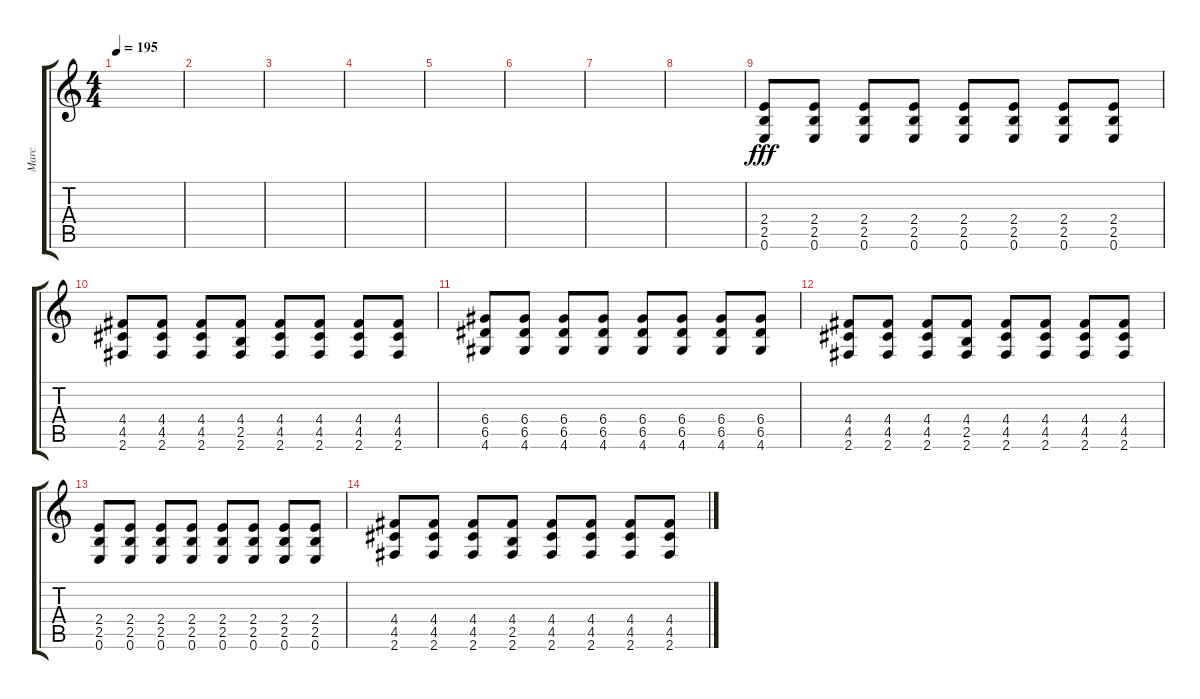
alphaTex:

\track ("Marc" "Marc") {instrument distortionguitar}
\staff {score tabs}
\tuning (E4 B3 G3 D3 A2 E2) {hide}
\ts (4 4)
\tempo 195
\clef g2
\ks c
|
|
|
|
|
|
|
|
(2.4 2.5 0.6).8{dy fff} (2.4 2.5 0.6).8 (2.4 2.5 0.6).8 (2.4 2.5 0.6).8 (2.4 2.5 0.6).8 (2.4 2.5 0.6).8 (2.4 2.5 0.6).8 (2.4 2.5 0.6).8 |
(4.4 4.5 2.6).8 (4.4 4.5 2.6).8 (4.4 4.5 2.6).8 (4.4 2.5 2.6).8 (4.4 4.5 2.6).8 (4.4 4.5 2.6).8 (4.4 4.5 2.6).8 (4.4 4.5 2.6).8 |
(6.4 6.5 4.6).8 (6.4 6.5 4.6).8 (6.4 6.5 4.6).8 (6.4 6.5 4.6).8 (6.4 6.5 4.6).8 (6.4 6.5 4.6).8 (6.4 6.5 4.6).8 (6.4 6.5 4.6).8 |
(4.4 4.5 2.6).8 (4.4 4.5 2.6).8 (4.4 4.5 2.6).8 (4.4 2.5 2.6).8 (4.4 4.5 2.6).8 (4.4 4.5 2.6).8 (4.4 4.5 2.6).8 (4.4 4.5 2.6).8 |
(2.4 2.5 0.6).8 (2.4 2.5 0.6).8 (2.4 2.5 0.6).8 (2.4 2.5 0.6).8 (2.4 2.5 0.6).8 (2.4 2.5 0.6).8 (2.4 2.5 0.6).8 (2.4 2.5 0.6).8 |
(4.4 4.5 2.6).8 (4.4 4.5 2.6).8 (4.4 4.5 2.6).8 (4.4 2.5 2.6).8 (4.4 4.5 2.6).8 (4.4 4.5 2.6).8 (4.4 4.5 2.6).8 (4.4 4.5 2.6).8
